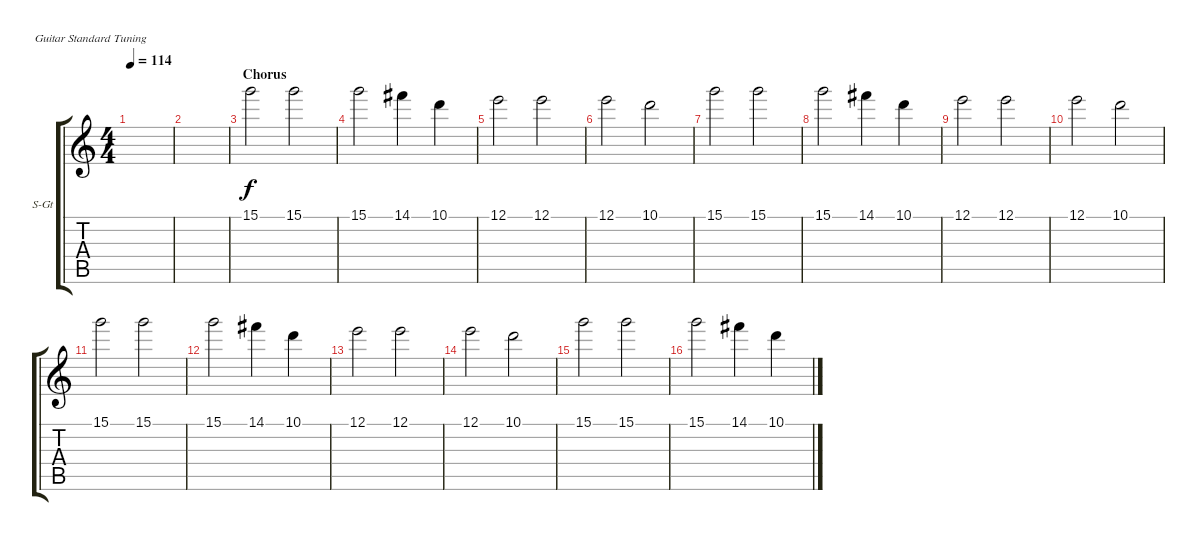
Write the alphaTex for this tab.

\defaultSystemsLayout 4
\bracketExtendMode groupsimilarinstruments
\firstSystemTrackNameOrientation horizontal
\otherSystemsTrackNameOrientation horizontal
\track ("Steel Guitar" "S-Gt") {instrument acousticguitarsteel}
\staff {score tabs}
\tuning (E4 B3 G3 D3 A2 E2)
\ts (4 4)
\tempo 114
\clef g2
\ks c
|
|
\section ("" "Chorus")
15.1.2 15.1.2 |
15.1.2 14.1.4 10.1.4 |
12.1.2 12.1.2 |
12.1.2 10.1.2 |
15.1.2 15.1.2 |
15.1.2 14.1.4 10.1.4 |
12.1.2 12.1.2 |
12.1.2 10.1.2 |
15.1.2 15.1.2 |
15.1.2 14.1.4 10.1.4 |
12.1.2 12.1.2 |
12.1.2 10.1.2 |
15.1.2 15.1.2 |
15.1.2 14.1.4 10.1.4
